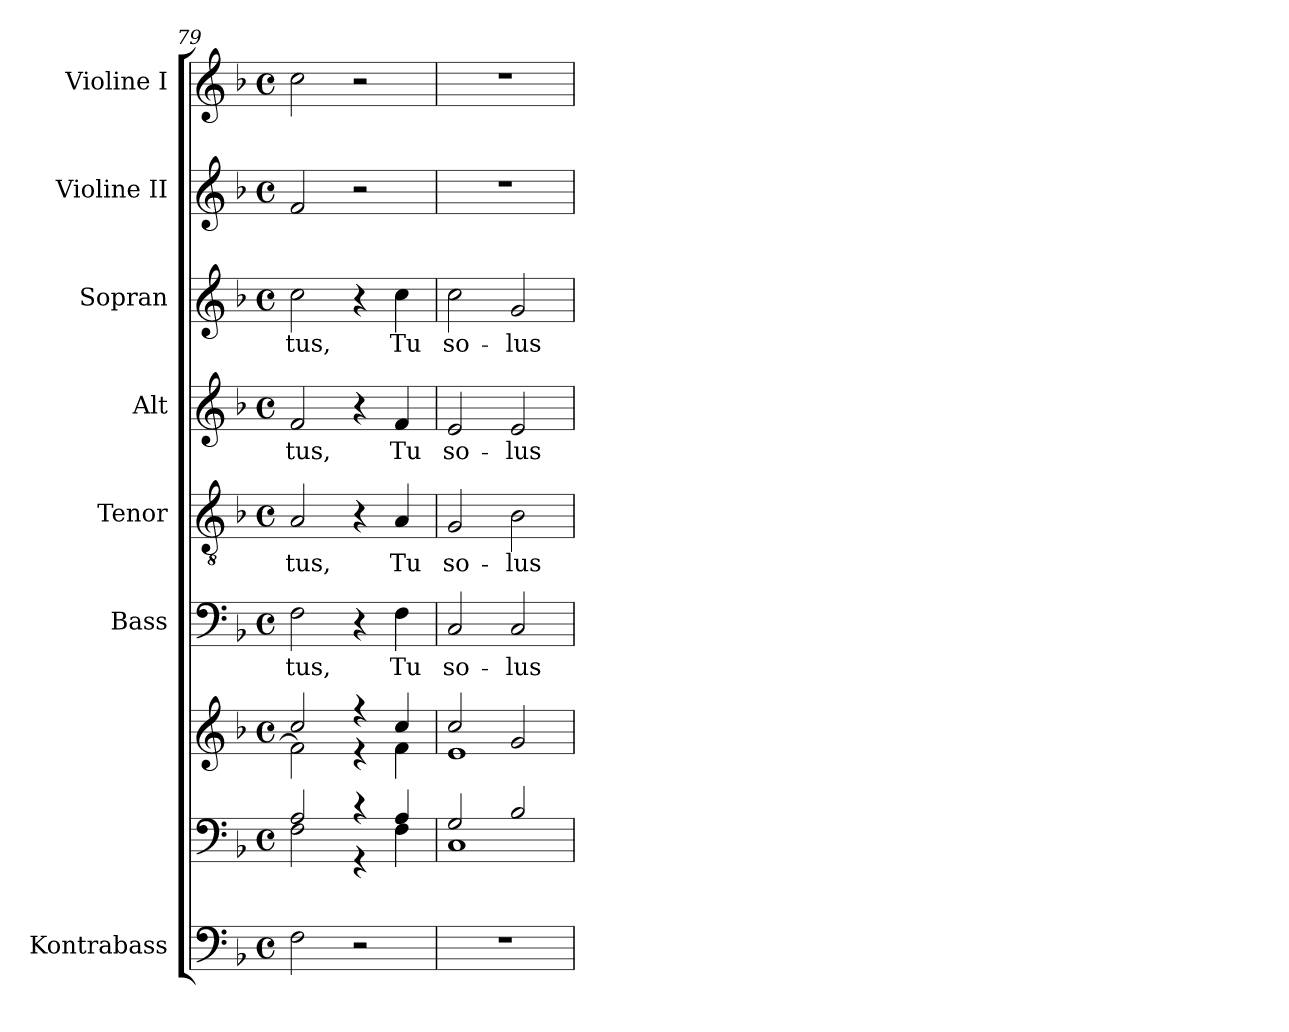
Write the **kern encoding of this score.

**kern	**kern	**kern	**kern	**text	**kern	**text	**kern	**text	**kern	**text	**kern	**kern
*part8	*part7	*part7	*part6	*part6	*part5	*part5	*part4	*part4	*part3	*part3	*part2	*part1
*staff9	*staff8	*staff7	*staff6	*staff6	*staff5	*staff5	*staff4	*staff4	*staff3	*staff3	*staff2	*staff1
*I"Kontrabass	*	*	*I"Bass	*	*I"Tenor	*	*I"Alt	*	*I"Sopran	*	*I"Violine II	*I"Violine I
*I'Kb.	*	*	*I'B.	*	*I'T.	*	*I'A.	*	*I'S.	*	*I'Vl. II	*I'Vl. I
*clefF4	*clefF4	*clefG2	*clefF4	*	*clefGv2	*	*clefG2	*	*clefG2	*	*clefG2	*clefG2
*ITrd7c12	*	*	*	*	*	*	*	*	*	*	*	*
*k[b-]	*k[b-]	*k[b-]	*k[b-]	*	*k[b-]	*	*k[b-]	*	*k[b-]	*	*k[b-]	*k[b-]
*F:	*F:	*F:	*F:	*	*F:	*	*F:	*	*F:	*	*F:	*F:
*M4/4	*M4/4	*M4/4	*M4/4	*	*M4/4	*	*M4/4	*	*M4/4	*	*M4/4	*M4/4
*met(c)	*met(c)	*met(c)	*met(c)	*	*met(c)	*	*met(c)	*	*met(c)	*	*met(c)	*met(c)
=79	=79	=79	=79	=79	=79	=79	=79	=79	=79	=79	=79	=79
*	*^	*^	*	*	*	*	*	*	*	*	*	*
!	!	!	!	!	!	!LO:LY:b	!	!LO:LY:b	!	!LO:LY:b	!	!LO:LY:b	!	!
2FF\	2A/	2F\	2cc/	2f\]	2F\	-tus,	2A/	-tus,	2f/	-tus,	2cc\	-tus,	2f/	2cc\
2r	4r	4r	4r	4r	4r	.	4r	.	4r	.	4r	.	2r	2r
!	!	!	!	!	!	!LO:LY:b	!	!LO:LY:b	!	!LO:LY:b	!	!LO:LY:b	!	!
.	4A/	4F\	4cc/	4f\	4F\	Tu	4A/	Tu	4f/	Tu	4cc\	Tu	.	.
=80	=80	=80	=80	=80	=80	=80	=80	=80	=80	=80	=80	=80	=80	=80
!	!	!	!	!	!	!LO:LY:b	!	!LO:LY:b	!	!LO:LY:b	!	!LO:LY:b	!	!
1r	2G/	1C	2cc/	1e	2C/	so-	2G/	so-	2e/	so-	2cc\	so-	1r	1r
!	!	!	!	!	!	!LO:LY:b	!	!LO:LY:b	!	!LO:LY:b	!	!LO:LY:b	!	!
.	2B-/	.	2g/	.	2C/	-lus	2B-\	-lus	2e/	-lus	2g/	-lus	.	.
*	*v	*v	*	*	*	*	*	*	*	*	*	*	*	*
*	*	*v	*v	*	*	*	*	*	*	*	*	*	*
=	=	=	=	=	=	=	=	=	=	=	=	=
*-	*-	*-	*-	*-	*-	*-	*-	*-	*-	*-	*-	*-
